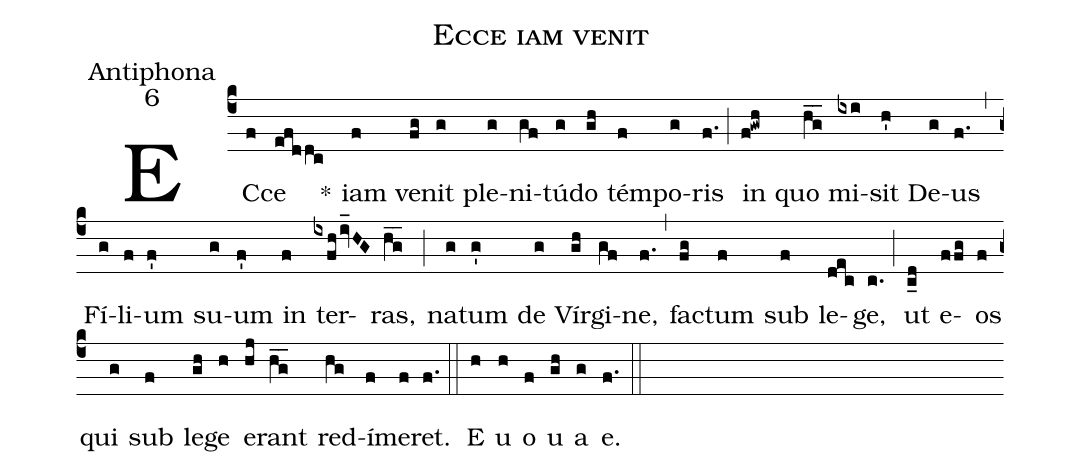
name:Ecce iam venit;
office-part:Antiphona;
mode:6;
%%
(c4)EC(f)ce(efddc) (/) *() iam(f) ve(fg)nit(g) ple(g)ni(gf)tú(g)do(gh) tém(f)po(g)ris(f.) (;) in(f!gwh) quo(hg__) mi(ixi)sit(h') De(g)us(f.) (,) Fí(g)li(f)um(f') su(g)um(f') in(f) ter(ixfhiv_HG)ras,(h_g_) (;) na(g)tum(g') de(g) Vír(gh)gi(gf)ne,(f.) (,) fac(fg)tum(f) sub(f) le(dec)ge,(c.) (;) ut(c_d) e(ffg)os(f) qui(g) sub(f) le(gh)ge(h) e(hj)rant(hg__) red(hg)í(f)me(f)ret.(f.) (::) E(h) u(h) o(f) u(gh) a(g) e.(f.) (::)
